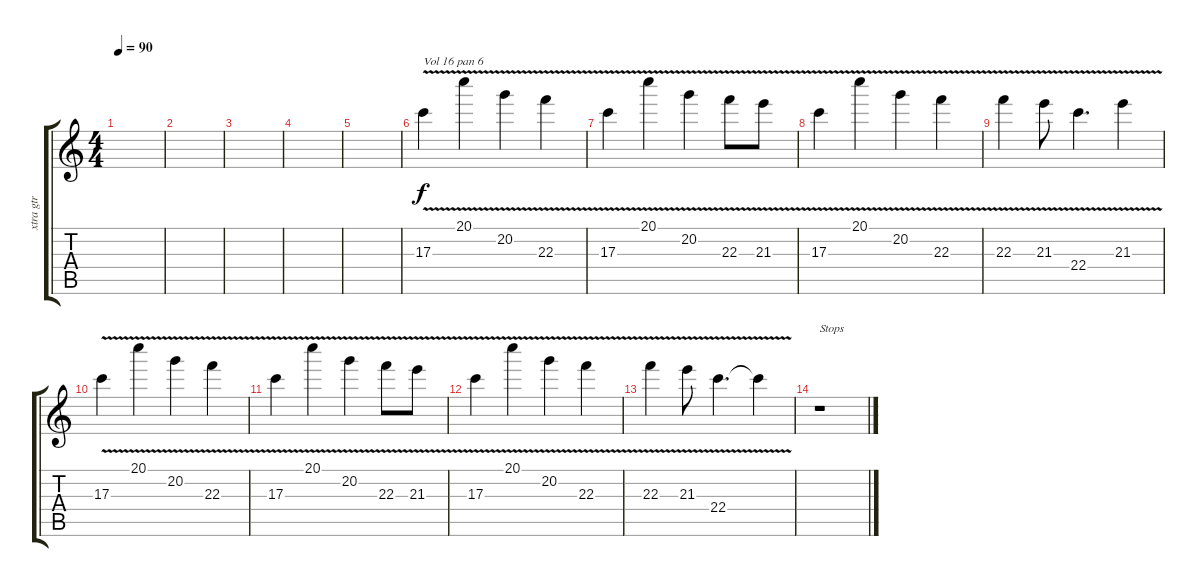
\track ("xtra gtr" "xtra gtr") {instrument electricguitarclean}
\staff {score tabs}
\tuning (E4 B3 G3 D3 A2 E2) {hide}
\ts (4 4)
\tempo 90
\clef g2
\ks c
|
|
|
|
|
17.3{v}.4{txt "Vol 16 pan 6" volume 16 balance 14} 20.1{v}.4 20.2{v}.4 22.3{v}.4 |
17.3{v}.4 20.1{v}.4 20.2{v}.4 22.3{v}.8 21.3{v}.8 |
17.3{v}.4 20.1{v}.4 20.2{v}.4 22.3{v}.4 |
22.3{v}.4 21.3{v}.8 22.4{v}.4{d} 21.3{v}.4 |
17.3{v}.4 20.1{v}.4 20.2{v}.4 22.3{v}.4 |
17.3{v}.4 20.1{v}.4 20.2{v}.4 22.3{v}.8 21.3{v}.8 |
17.3{v}.4 20.1{v}.4 20.2{v}.4 22.3{v}.4 |
22.3{v}.4 21.3{v}.8 22.4{v}.4{d} 22.4{t}.4 |
r.1{txt "Stops"}
